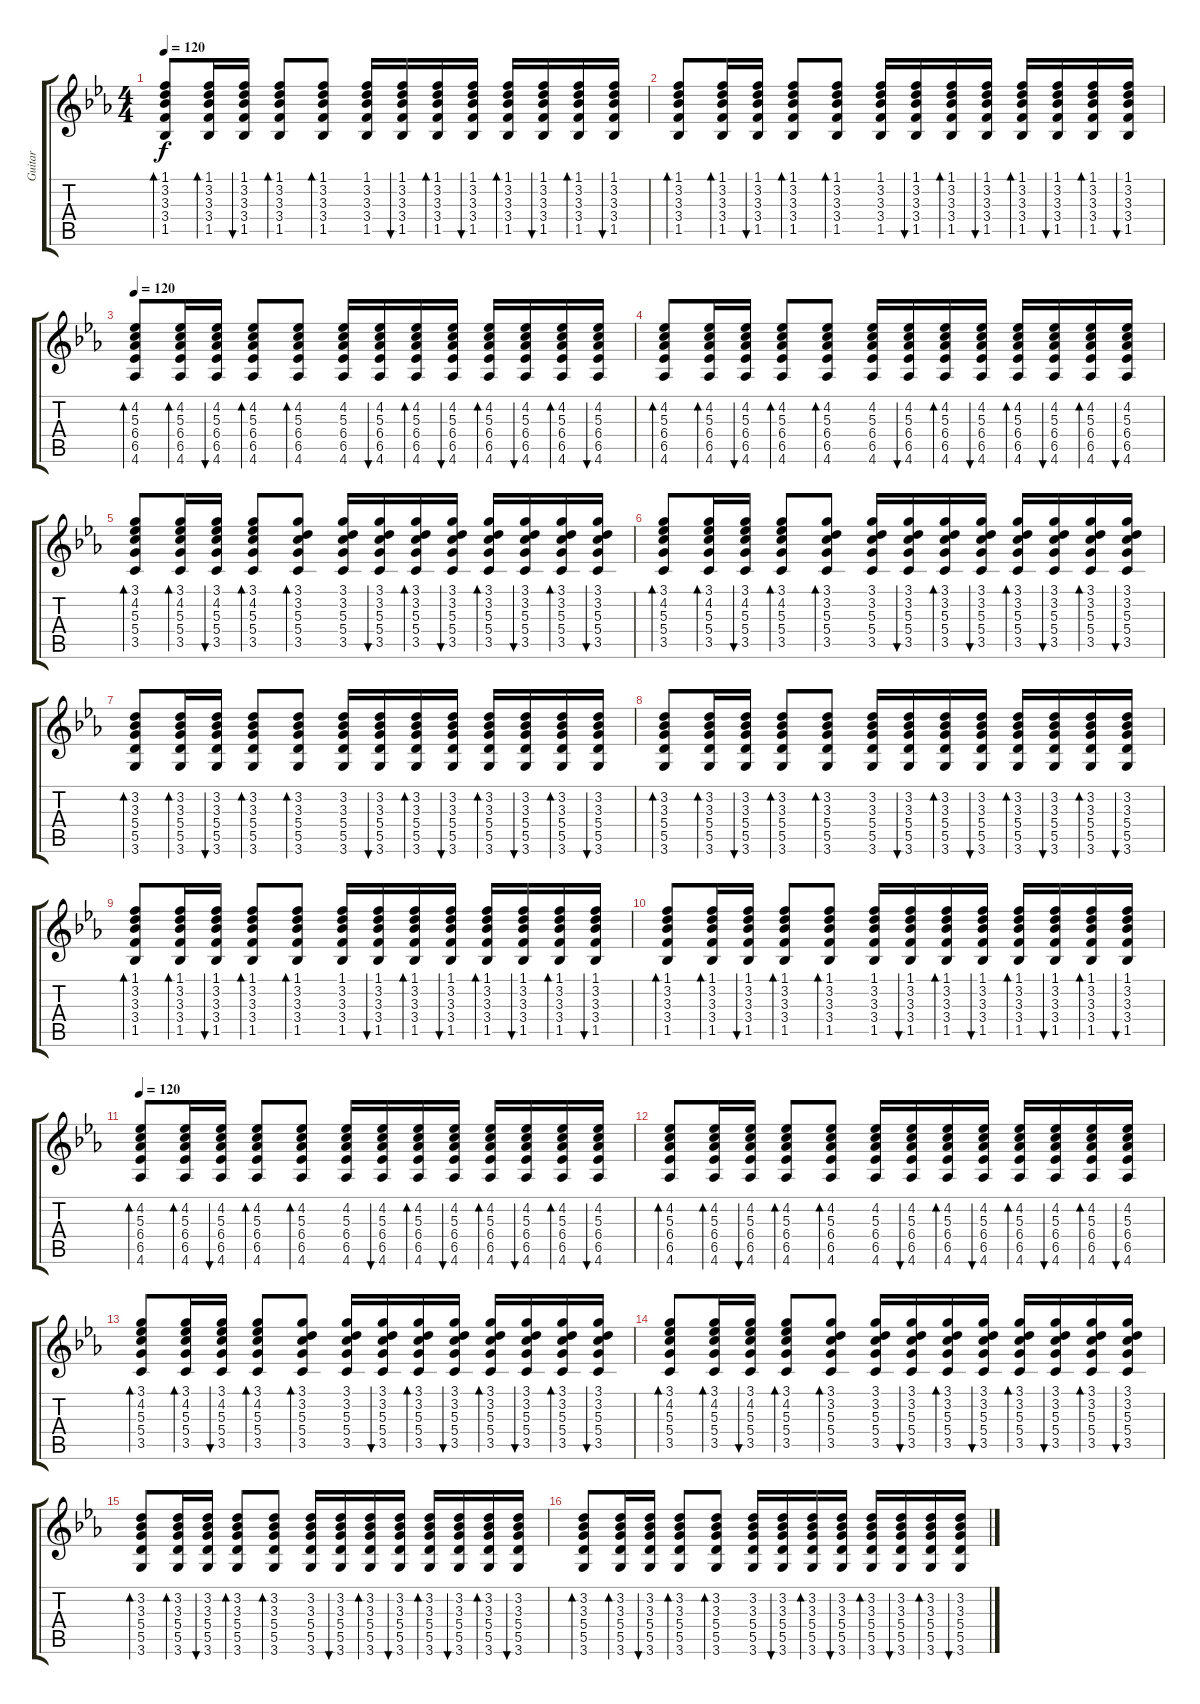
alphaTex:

\track ("Guitar" "Guitar") {instrument distortionguitar}
\staff {score tabs}
\tuning (E4 B3 G3 D3 A2 E2) {hide}
\ts (4 4)
\tempo 120
\clef g2
\ks eb
(1.1 3.2 3.3 3.4 1.5).8{bd 30 dy f} (1.1 3.2 3.3 3.4 1.5).16{bd 30} (1.1 3.2 3.3 3.4 1.5).16{bu 30} (1.1 3.2 3.3 3.4 1.5).8{bd 30} (1.1 3.2 3.3 3.4 1.5).8{bd 30} (1.1 3.2 3.3 3.4 1.5).16 (1.1 3.2 3.3 3.4 1.5).16{bu 30} (1.1 3.2 3.3 3.4 1.5).16{bd 30} (1.1 3.2 3.3 3.4 1.5).16{bu 30} (1.1 3.2 3.3 3.4 1.5).16{bd 30} (1.1 3.2 3.3 3.4 1.5).16{bu 30} (1.1 3.2 3.3 3.4 1.5).16{bd 30} (1.1 3.2 3.3 3.4 1.5).16{bu 30} |
(1.1 3.2 3.3 3.4 1.5).8{bd 30} (1.1 3.2 3.3 3.4 1.5).16{bd 30} (1.1 3.2 3.3 3.4 1.5).16{bu 30} (1.1 3.2 3.3 3.4 1.5).8{bd 30} (1.1 3.2 3.3 3.4 1.5).8{bd 30} (1.1 3.2 3.3 3.4 1.5).16 (1.1 3.2 3.3 3.4 1.5).16{bu 30} (1.1 3.2 3.3 3.4 1.5).16{bd 30} (1.1 3.2 3.3 3.4 1.5).16{bu 30} (1.1 3.2 3.3 3.4 1.5).16{bd 30} (1.1 3.2 3.3 3.4 1.5).16{bu 30} (1.1 3.2 3.3 3.4 1.5).16{bd 30} (1.1 3.2 3.3 3.4 1.5).16{bu 30} |
\tempo 120
(4.2 5.3 6.4 6.5 4.6).8{bd 30 volume 9 balance 0 instrument acousticguitarsteel} (4.2 5.3 6.4 6.5 4.6).16{bd 30} (4.2 5.3 6.4 6.5 4.6).16{bu 30} (4.2 5.3 6.4 6.5 4.6).8{bd 30} (4.2 5.3 6.4 6.5 4.6).8{bd 30} (4.2 5.3 6.4 6.5 4.6).16 (4.2 5.3 6.4 6.5 4.6).16{bu 30} (4.2 5.3 6.4 6.5 4.6).16{bd 30} (4.2 5.3 6.4 6.5 4.6).16{bu 30} (4.2 5.3 6.4 6.5 4.6).16{bd 30} (4.2 5.3 6.4 6.5 4.6).16{bu 30} (4.2 5.3 6.4 6.5 4.6).16{bd 30} (4.2 5.3 6.4 6.5 4.6).16{bu 30} |
(4.2 5.3 6.4 6.5 4.6).8{bd 30} (4.2 5.3 6.4 6.5 4.6).16{bd 30} (4.2 5.3 6.4 6.5 4.6).16{bu 30} (4.2 5.3 6.4 6.5 4.6).8{bd 30} (4.2 5.3 6.4 6.5 4.6).8{bd 30} (4.2 5.3 6.4 6.5 4.6).16 (4.2 5.3 6.4 6.5 4.6).16{bu 30} (4.2 5.3 6.4 6.5 4.6).16{bd 30} (4.2 5.3 6.4 6.5 4.6).16{bu 30} (4.2 5.3 6.4 6.5 4.6).16{bd 30} (4.2 5.3 6.4 6.5 4.6).16{bu 30} (4.2 5.3 6.4 6.5 4.6).16{bd 30} (4.2 5.3 6.4 6.5 4.6).16{bu 30} |
(3.1 4.2 5.3 5.4 3.5).8{bd 30} (3.1 4.2 5.3 5.4 3.5).16{bd 30} (3.1 4.2 5.3 5.4 3.5).16{bu 30} (3.1 4.2 5.3 5.4 3.5).8{bd 30} (3.1 3.2 5.3 5.4 3.5).8{bd 30} (3.1 3.2 5.3 5.4 3.5).16 (3.1 3.2 5.3 5.4 3.5).16{bu 30} (3.1 3.2 5.3 5.4 3.5).16{bd 30} (3.1 3.2 5.3 5.4 3.5).16{bu 30} (3.1 3.2 5.3 5.4 3.5).16{bd 30} (3.1 3.2 5.3 5.4 3.5).16{bu 30} (3.1 3.2 5.3 5.4 3.5).16{bd 30} (3.1 3.2 5.3 5.4 3.5).16{bu 30} |
(3.1 4.2 5.3 5.4 3.5).8{bd 30} (3.1 4.2 5.3 5.4 3.5).16{bd 30} (3.1 4.2 5.3 5.4 3.5).16{bu 30} (3.1 4.2 5.3 5.4 3.5).8{bd 30} (3.1 3.2 5.3 5.4 3.5).8{bd 30} (3.1 3.2 5.3 5.4 3.5).16 (3.1 3.2 5.3 5.4 3.5).16{bu 30} (3.1 3.2 5.3 5.4 3.5).16{bd 30} (3.1 3.2 5.3 5.4 3.5).16{bu 30} (3.1 3.2 5.3 5.4 3.5).16{bd 30} (3.1 3.2 5.3 5.4 3.5).16{bu 30} (3.1 3.2 5.3 5.4 3.5).16{bd 30} (3.1 3.2 5.3 5.4 3.5).16{bu 30} |
(3.2 3.3 5.4 5.5 3.6).8{bd 30} (3.2 3.3 5.4 5.5 3.6).16{bd 30} (3.2 3.3 5.4 5.5 3.6).16{bu 30} (3.2 3.3 5.4 5.5 3.6).8{bd 30} (3.2 3.3 5.4 5.5 3.6).8{bd 30} (3.2 3.3 5.4 5.5 3.6).16 (3.2 3.3 5.4 5.5 3.6).16{bu 30} (3.2 3.3 5.4 5.5 3.6).16{bd 30} (3.2 3.3 5.4 5.5 3.6).16{bu 30} (3.2 3.3 5.4 5.5 3.6).16{bd 30} (3.2 3.3 5.4 5.5 3.6).16{bu 30} (3.2 3.3 5.4 5.5 3.6).16{bd 30} (3.2 3.3 5.4 5.5 3.6).16{bu 30} |
(3.2 3.3 5.4 5.5 3.6).8{bd 30} (3.2 3.3 5.4 5.5 3.6).16{bd 30} (3.2 3.3 5.4 5.5 3.6).16{bu 30} (3.2 3.3 5.4 5.5 3.6).8{bd 30} (3.2 3.3 5.4 5.5 3.6).8{bd 30} (3.2 3.3 5.4 5.5 3.6).16 (3.2 3.3 5.4 5.5 3.6).16{bu 30} (3.2 3.3 5.4 5.5 3.6).16{bd 30} (3.2 3.3 5.4 5.5 3.6).16{bu 30} (3.2 3.3 5.4 5.5 3.6).16{bd 30} (3.2 3.3 5.4 5.5 3.6).16{bu 30} (3.2 3.3 5.4 5.5 3.6).16{bd 30} (3.2 3.3 5.4 5.5 3.6).16{bu 30} |
(1.1 3.2 3.3 3.4 1.5).8{bd 30} (1.1 3.2 3.3 3.4 1.5).16{bd 30} (1.1 3.2 3.3 3.4 1.5).16{bu 30} (1.1 3.2 3.3 3.4 1.5).8{bd 30} (1.1 3.2 3.3 3.4 1.5).8{bd 30} (1.1 3.2 3.3 3.4 1.5).16 (1.1 3.2 3.3 3.4 1.5).16{bu 30} (1.1 3.2 3.3 3.4 1.5).16{bd 30} (1.1 3.2 3.3 3.4 1.5).16{bu 30} (1.1 3.2 3.3 3.4 1.5).16{bd 30} (1.1 3.2 3.3 3.4 1.5).16{bu 30} (1.1 3.2 3.3 3.4 1.5).16{bd 30} (1.1 3.2 3.3 3.4 1.5).16{bu 30} |
(1.1 3.2 3.3 3.4 1.5).8{bd 30} (1.1 3.2 3.3 3.4 1.5).16{bd 30} (1.1 3.2 3.3 3.4 1.5).16{bu 30} (1.1 3.2 3.3 3.4 1.5).8{bd 30} (1.1 3.2 3.3 3.4 1.5).8{bd 30} (1.1 3.2 3.3 3.4 1.5).16 (1.1 3.2 3.3 3.4 1.5).16{bu 30} (1.1 3.2 3.3 3.4 1.5).16{bd 30} (1.1 3.2 3.3 3.4 1.5).16{bu 30} (1.1 3.2 3.3 3.4 1.5).16{bd 30} (1.1 3.2 3.3 3.4 1.5).16{bu 30} (1.1 3.2 3.3 3.4 1.5).16{bd 30} (1.1 3.2 3.3 3.4 1.5).16{bu 30} |
\tempo 120
(4.2 5.3 6.4 6.5 4.6).8{bd 30 volume 9 balance 0 instrument acousticguitarsteel} (4.2 5.3 6.4 6.5 4.6).16{bd 30} (4.2 5.3 6.4 6.5 4.6).16{bu 30} (4.2 5.3 6.4 6.5 4.6).8{bd 30} (4.2 5.3 6.4 6.5 4.6).8{bd 30} (4.2 5.3 6.4 6.5 4.6).16 (4.2 5.3 6.4 6.5 4.6).16{bu 30} (4.2 5.3 6.4 6.5 4.6).16{bd 30} (4.2 5.3 6.4 6.5 4.6).16{bu 30} (4.2 5.3 6.4 6.5 4.6).16{bd 30} (4.2 5.3 6.4 6.5 4.6).16{bu 30} (4.2 5.3 6.4 6.5 4.6).16{bd 30} (4.2 5.3 6.4 6.5 4.6).16{bu 30} |
(4.2 5.3 6.4 6.5 4.6).8{bd 30} (4.2 5.3 6.4 6.5 4.6).16{bd 30} (4.2 5.3 6.4 6.5 4.6).16{bu 30} (4.2 5.3 6.4 6.5 4.6).8{bd 30} (4.2 5.3 6.4 6.5 4.6).8{bd 30} (4.2 5.3 6.4 6.5 4.6).16 (4.2 5.3 6.4 6.5 4.6).16{bu 30} (4.2 5.3 6.4 6.5 4.6).16{bd 30} (4.2 5.3 6.4 6.5 4.6).16{bu 30} (4.2 5.3 6.4 6.5 4.6).16{bd 30} (4.2 5.3 6.4 6.5 4.6).16{bu 30} (4.2 5.3 6.4 6.5 4.6).16{bd 30} (4.2 5.3 6.4 6.5 4.6).16{bu 30} |
(3.1 4.2 5.3 5.4 3.5).8{bd 30} (3.1 4.2 5.3 5.4 3.5).16{bd 30} (3.1 4.2 5.3 5.4 3.5).16{bu 30} (3.1 4.2 5.3 5.4 3.5).8{bd 30} (3.1 3.2 5.3 5.4 3.5).8{bd 30} (3.1 3.2 5.3 5.4 3.5).16 (3.1 3.2 5.3 5.4 3.5).16{bu 30} (3.1 3.2 5.3 5.4 3.5).16{bd 30} (3.1 3.2 5.3 5.4 3.5).16{bu 30} (3.1 3.2 5.3 5.4 3.5).16{bd 30} (3.1 3.2 5.3 5.4 3.5).16{bu 30} (3.1 3.2 5.3 5.4 3.5).16{bd 30} (3.1 3.2 5.3 5.4 3.5).16{bu 30} |
(3.1 4.2 5.3 5.4 3.5).8{bd 30} (3.1 4.2 5.3 5.4 3.5).16{bd 30} (3.1 4.2 5.3 5.4 3.5).16{bu 30} (3.1 4.2 5.3 5.4 3.5).8{bd 30} (3.1 3.2 5.3 5.4 3.5).8{bd 30} (3.1 3.2 5.3 5.4 3.5).16 (3.1 3.2 5.3 5.4 3.5).16{bu 30} (3.1 3.2 5.3 5.4 3.5).16{bd 30} (3.1 3.2 5.3 5.4 3.5).16{bu 30} (3.1 3.2 5.3 5.4 3.5).16{bd 30} (3.1 3.2 5.3 5.4 3.5).16{bu 30} (3.1 3.2 5.3 5.4 3.5).16{bd 30} (3.1 3.2 5.3 5.4 3.5).16{bu 30} |
(3.2 3.3 5.4 5.5 3.6).8{bd 30} (3.2 3.3 5.4 5.5 3.6).16{bd 30} (3.2 3.3 5.4 5.5 3.6).16{bu 30} (3.2 3.3 5.4 5.5 3.6).8{bd 30} (3.2 3.3 5.4 5.5 3.6).8{bd 30} (3.2 3.3 5.4 5.5 3.6).16 (3.2 3.3 5.4 5.5 3.6).16{bu 30} (3.2 3.3 5.4 5.5 3.6).16{bd 30} (3.2 3.3 5.4 5.5 3.6).16{bu 30} (3.2 3.3 5.4 5.5 3.6).16{bd 30} (3.2 3.3 5.4 5.5 3.6).16{bu 30} (3.2 3.3 5.4 5.5 3.6).16{bd 30} (3.2 3.3 5.4 5.5 3.6).16{bu 30} |
(3.2 3.3 5.4 5.5 3.6).8{bd 30} (3.2 3.3 5.4 5.5 3.6).16{bd 30} (3.2 3.3 5.4 5.5 3.6).16{bu 30} (3.2 3.3 5.4 5.5 3.6).8{bd 30} (3.2 3.3 5.4 5.5 3.6).8{bd 30} (3.2 3.3 5.4 5.5 3.6).16 (3.2 3.3 5.4 5.5 3.6).16{bu 30} (3.2 3.3 5.4 5.5 3.6).16{bd 30} (3.2 3.3 5.4 5.5 3.6).16{bu 30} (3.2 3.3 5.4 5.5 3.6).16{bd 30} (3.2 3.3 5.4 5.5 3.6).16{bu 30} (3.2 3.3 5.4 5.5 3.6).16{bd 30} (3.2 3.3 5.4 5.5 3.6).16{bu 30}
